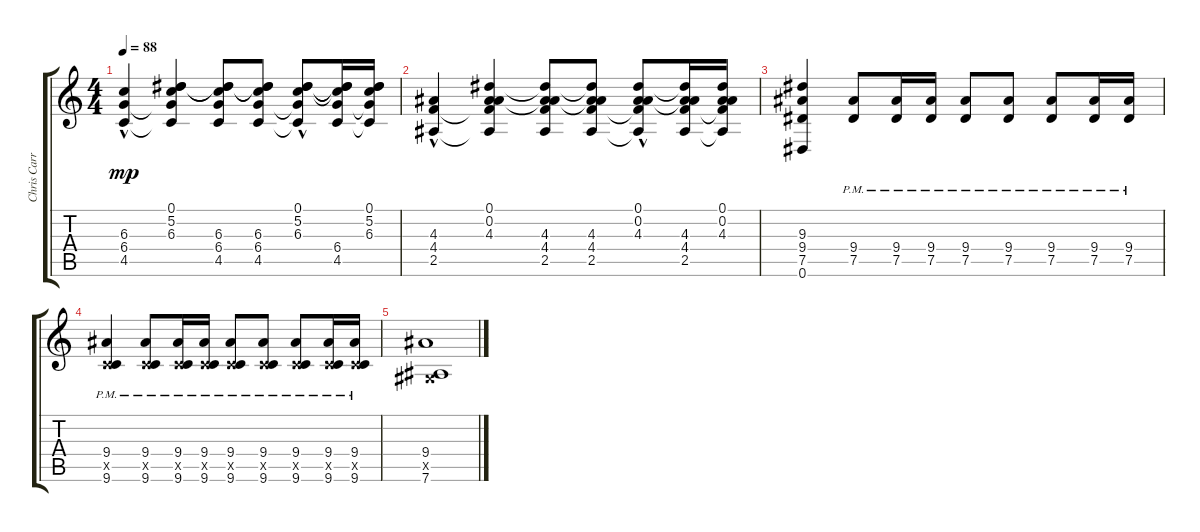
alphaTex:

\track ("Chris Carrabba" "Chris Carr") {instrument distortionguitar}
\staff {score tabs}
\tuning (Eb4 Bb3 Gb3 Db3 Ab2 Eb2) {hide}
\ts (4 4)
\tempo 88
\clef g2
\ks c
(6.3{hac} 6.4 4.5{hac}).4{dy mp} (0.1 5.2 6.3 6.4{t} 4.5{t}).4 (0.1{t} 5.2{t} 6.3 6.4 4.5).8 (0.1{t} 5.2{t} 6.3 6.4 4.5).8 (0.1{hac} 5.2{hac} 6.3{hac} 6.4{t} 4.5{t}).8 (0.1{t} 5.2{t} 6.3{t} 6.4 4.5).16 (0.1 5.2 6.3 6.4{t} 4.5{t}).16 |
(4.3 4.4{hac} 2.5{hac}).4 (0.1 0.2 4.3 4.4{t} 2.5{t}).4 (0.1{t} 0.2{t} 4.3 4.4 2.5).8 (0.1{t} 0.2{t} 4.3 4.4 2.5).8 (0.1{hac} 0.2{hac} 4.3{hac} 4.4{t} 2.5{t}).8 (0.1{t} 0.2{t} 4.3 4.4 2.5).16 (0.1 0.2 4.3 4.4{t} 2.5{t}).16 |
(9.3 9.4 7.5 0.6).4{balance 8} (9.4{pm} 7.5{pm}).8{volume 3 instrument electricguitarclean} (9.4{pm} 7.5{pm}).16 (9.4{pm} 7.5{pm}).16 (9.4{pm} 7.5{pm}).8 (9.4{pm} 7.5{pm}).8 (9.4{pm} 7.5{pm}).8 (9.4{pm} 7.5{pm}).16 (9.4{pm} 7.5{pm}).16{volume 3 instrument electricguitarclean} |
(9.4{pm} 4.5{x} 9.6{pm}).4 (9.4{pm} 4.5{x} 9.6{pm}).8 (9.4{pm} 4.5{x} 9.6{pm}).16 (9.4{pm} 4.5{x} 9.6{pm}).16 (9.4{pm} 4.5{x} 9.6{pm}).8 (9.4{pm} 4.5{x} 9.6{pm}).8 (9.4{pm} 4.5{x} 9.6{pm}).8 (9.4{pm} 4.5{x} 9.6{pm}).16 (9.4{pm} 4.5{x} 9.6{pm}).16 |
(9.4 0.5{x} 7.6).1
